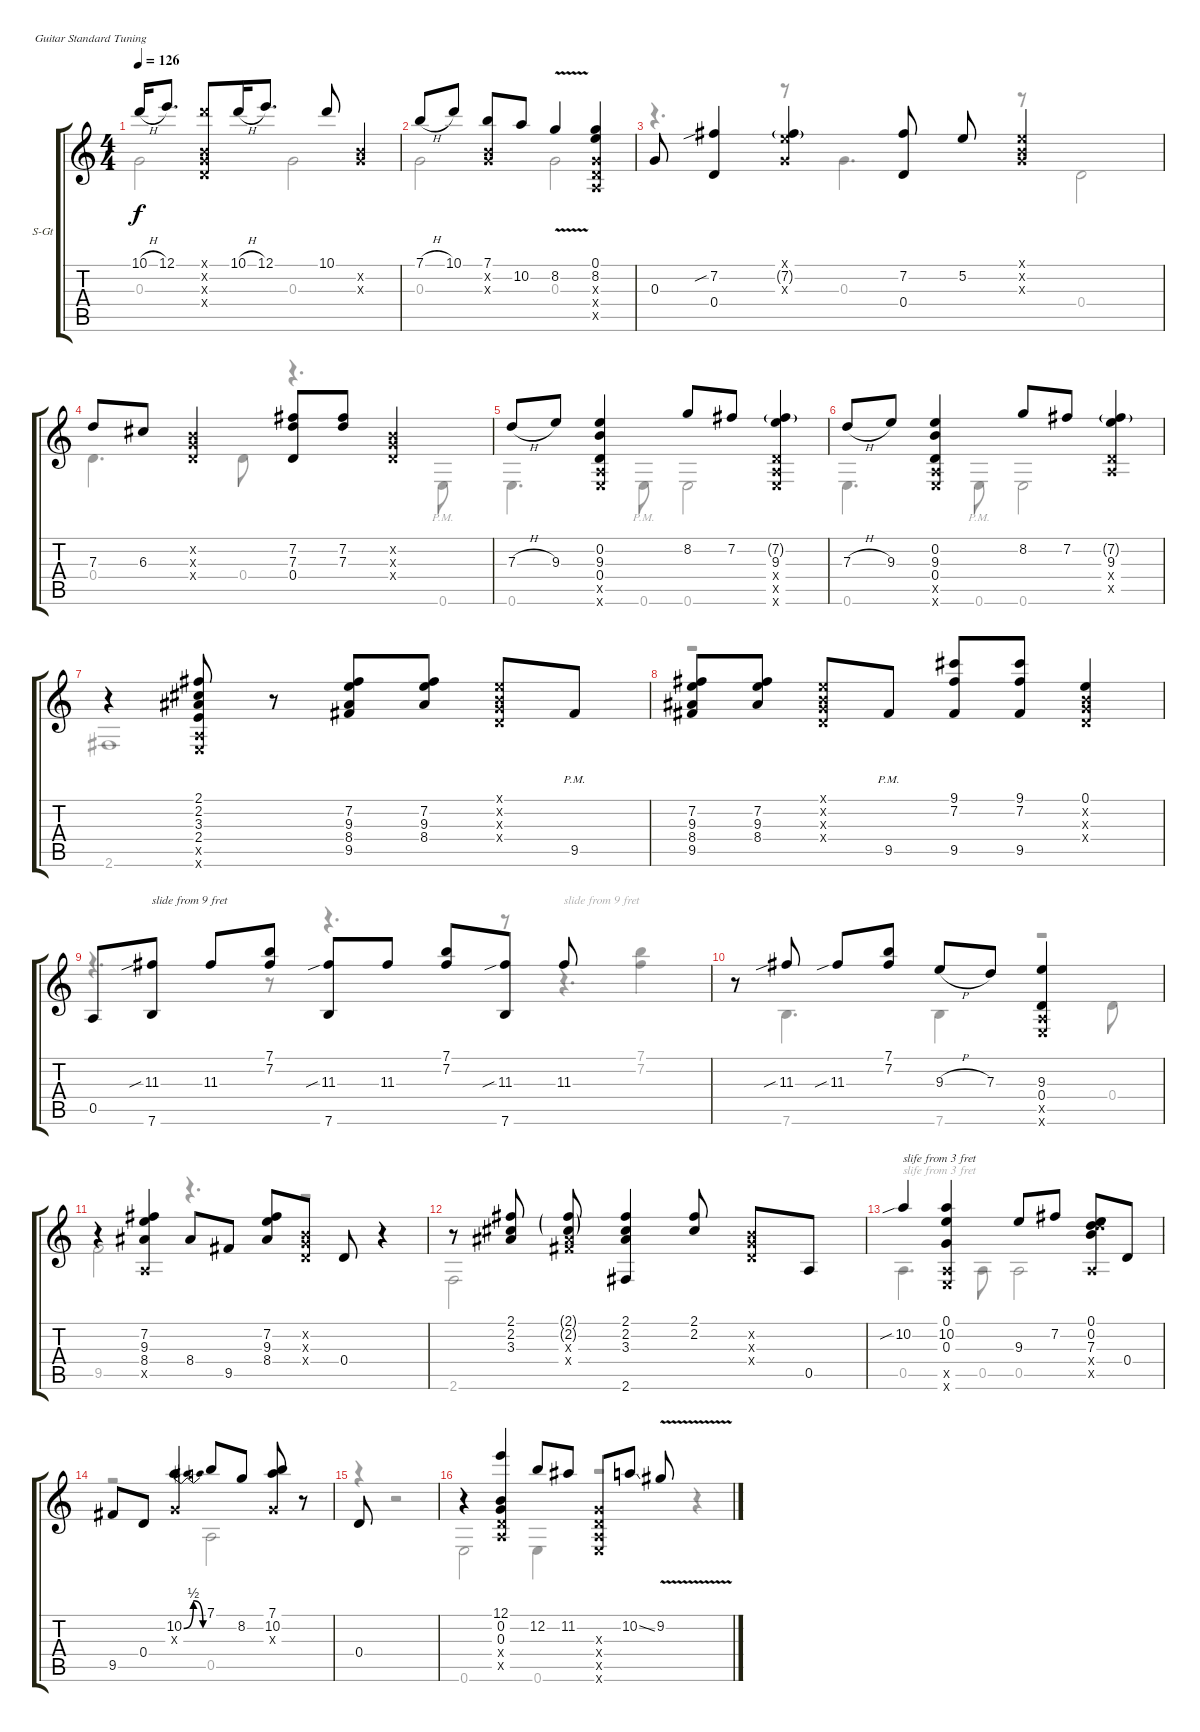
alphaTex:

\bracketExtendMode groupsimilarinstruments
\firstSystemTrackNameOrientation horizontal
\otherSystemsTrackNameOrientation horizontal
\track ("Guitar" "S-Gt") {instrument acousticguitarsteel}
\staff {score tabs}
\tuning (E4 B3 G3 D3 A2 E2)
\voice
\ts (4 4)
\tempo 126
\clef g2
\ks c
10.1{h}.16{dy f} 12.1.8{d} (10.1{x} 0.2{x} 0.3{x} 0.4{x}).8 10.1{h}.16 12.1.8{d} 10.1.8 (0.2{x} 0.3{x}).4 |
7.1{h}.8 10.1.8 (0.2{x} 7.1 0.3{x}).8 10.2.8 8.2{v}.4 (0.1 8.2 0.3{x} 0.4{x} 0.5{x}).4 |
0.3.8 (7.2{sib} 0.4).4 (0.1{x} 7.2{g} 0.3{x}).4 (7.2 0.4).8 5.2.8 (0.2{x} 0.3{x} 0.1{x}).4 |
7.3.8 6.3.8 (0.2{x} 0.3{x} 0.4{x}).4 (7.2 7.3 0.4).8 (7.2 7.3).8 (0.2{x} 0.3{x} 0.4{x}).4 |
7.3{h}.8 9.3.8 (0.2 9.3 0.4 0.5{x} 0.6{x}).4 8.2.8 7.2.8 (9.3 0.4{x} 0.5{x} 0.6{x} 7.2{g}).4 |
7.3{h}.8 9.3.8 (9.3 0.4 0.5{x} 0.6{x} 0.2).4 8.2.8 7.2.8 (9.3 0.4{x} 0.5{x} 7.2{g}).4 |
r.4 (2.1 2.2 3.3 2.4 0.5{x} 0.6{x}).8 r.8 (7.2 9.3 8.4 9.5).8 (7.2 9.3 8.4).8 (0.3{x} 0.4{x} 0.2{x} 0.1{x}).8 9.5{pm}.8 |
(7.2 9.3 8.4 9.5).8 (7.2 9.3 8.4).8 (0.3{x} 0.4{x} 0.1{x} 0.2{x}).8 9.5{pm}.8 (9.1 7.2 9.5).8 (9.1 7.2 9.5).8 (0.3{x} 0.4{x} 0.2{x} 0.1).4 |
0.5.8 (11.3{sib} 7.6).8{txt "slide from 9 fret"} 11.3.8 (7.1 7.2).8 (11.3{sib} 7.6).8 11.3.8 (7.1 7.2).8 (11.3{sib} 7.6).8 11.3.8 |
r.8 11.3{sib}.8 11.3{sib}.8 (7.1 7.2).8 9.3{h}.8 7.3.8 (9.3 0.4 0.5{x} 0.6{x}).4 |
r.4 (7.2 9.3 8.4 0.5{x}).4 8.4.8 9.5.8 (9.3 8.4 7.2).8 (0.4{x} 0.3{x} 0.2{x}).8 0.4.8 r.4 |
r.8 (2.1 2.2 3.3).8 (3.3{x} 4.4{x} 2.2{g} 2.1{g}).8 (2.2 3.3 2.6 2.1).4 (2.1 2.2).8 (0.3{x} 0.4{x} 0.2{x}).8 0.5.8 |
10.2{sib}.4{txt "slife from 3 fret"} (10.2 0.3 0.1 0.5{x} 0.6{x}).4 9.3.8 7.2.8 (7.3 12.4{x} 0.2 0.1 0.5{x}).8 0.4.8 |
9.5.8 0.4.8 (10.2{be (bendrelease 0 0 30 2 30 2 60 0)} 0.3{x}).4 7.1.8 8.2.8 (10.2 0.3{x} 7.1).8 r.8 |
0.4.8 |
r.4 (12.1 0.2 0.3 0.4{x} 0.5{x}).4 12.2.8 11.2.8 (0.3{x} 0.4{x} 0.5{x} 0.6{x}).8 10.2{ss}.8 9.2{v}.8
\voice
\clef g2
\ottava regular
\simile none
\ks c
0.3.2{dy f} 0.3.2 |
0.3.2 0.3.2 |
r.4{d} r.8 0.3.4{d} r.8 0.4.2 |
0.4.4{d} 0.4.8 r.4{d} 0.6{pm}.8 |
0.6.4{d} 0.6{pm}.8 0.6.2 |
0.6.4{d} 0.6{pm}.8 0.6.2 |
2.6.1 |
r.1 |
r.4{d} r.8 r.4{d} r.8 r.4{d txt "slide from 9 fret"} (7.1 7.2).4 |
r.8 7.6.4{d} 7.6.4 r.2 0.4.8 |
9.5.2 r.4{d} r.2 |
2.6.2 |
0.5.4{d txt "slife from 3 fret"} 0.5.8 0.5.2 |
r.2 0.5.2 |
r.4 r.2 |
0.6.2 0.6.4 r.2 r.4
